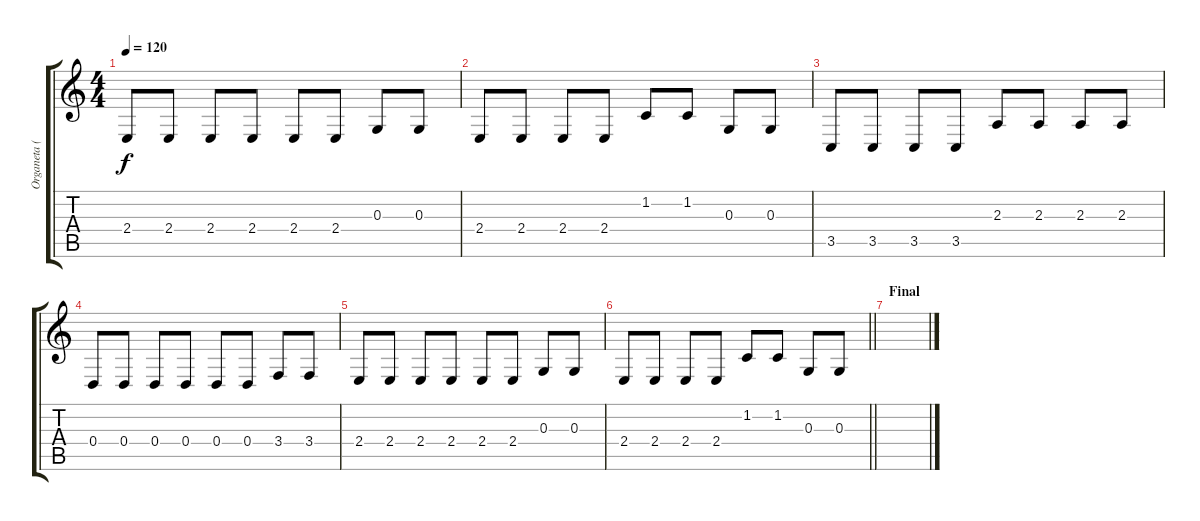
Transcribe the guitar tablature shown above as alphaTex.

\track ("Organeta (Der)" "Organeta (") {instrument harpsichord}
\staff {score tabs}
\tuning (E4 B3 G3 D3 A2 E2) {hide}
\ts (4 4)
\tempo 120
\clef g2
\ks c
2.4.8{dy f} 2.4.8 2.4.8 2.4.8 2.4.8 2.4.8 0.3.8 0.3.8 |
2.4.8 2.4.8 2.4.8 2.4.8 1.2.8 1.2.8 0.3.8 0.3.8 |
3.5.8 3.5.8 3.5.8 3.5.8 2.3.8 2.3.8 2.3.8 2.3.8 |
0.4.8 0.4.8 0.4.8 0.4.8 0.4.8 0.4.8 3.4.8 3.4.8 |
2.4.8 2.4.8 2.4.8 2.4.8 2.4.8 2.4.8 0.3.8 0.3.8 |
\barLineRight lightlight
2.4.8 2.4.8 2.4.8 2.4.8 1.2.8 1.2.8 0.3.8 0.3.8 |
\section ("" "Final")
